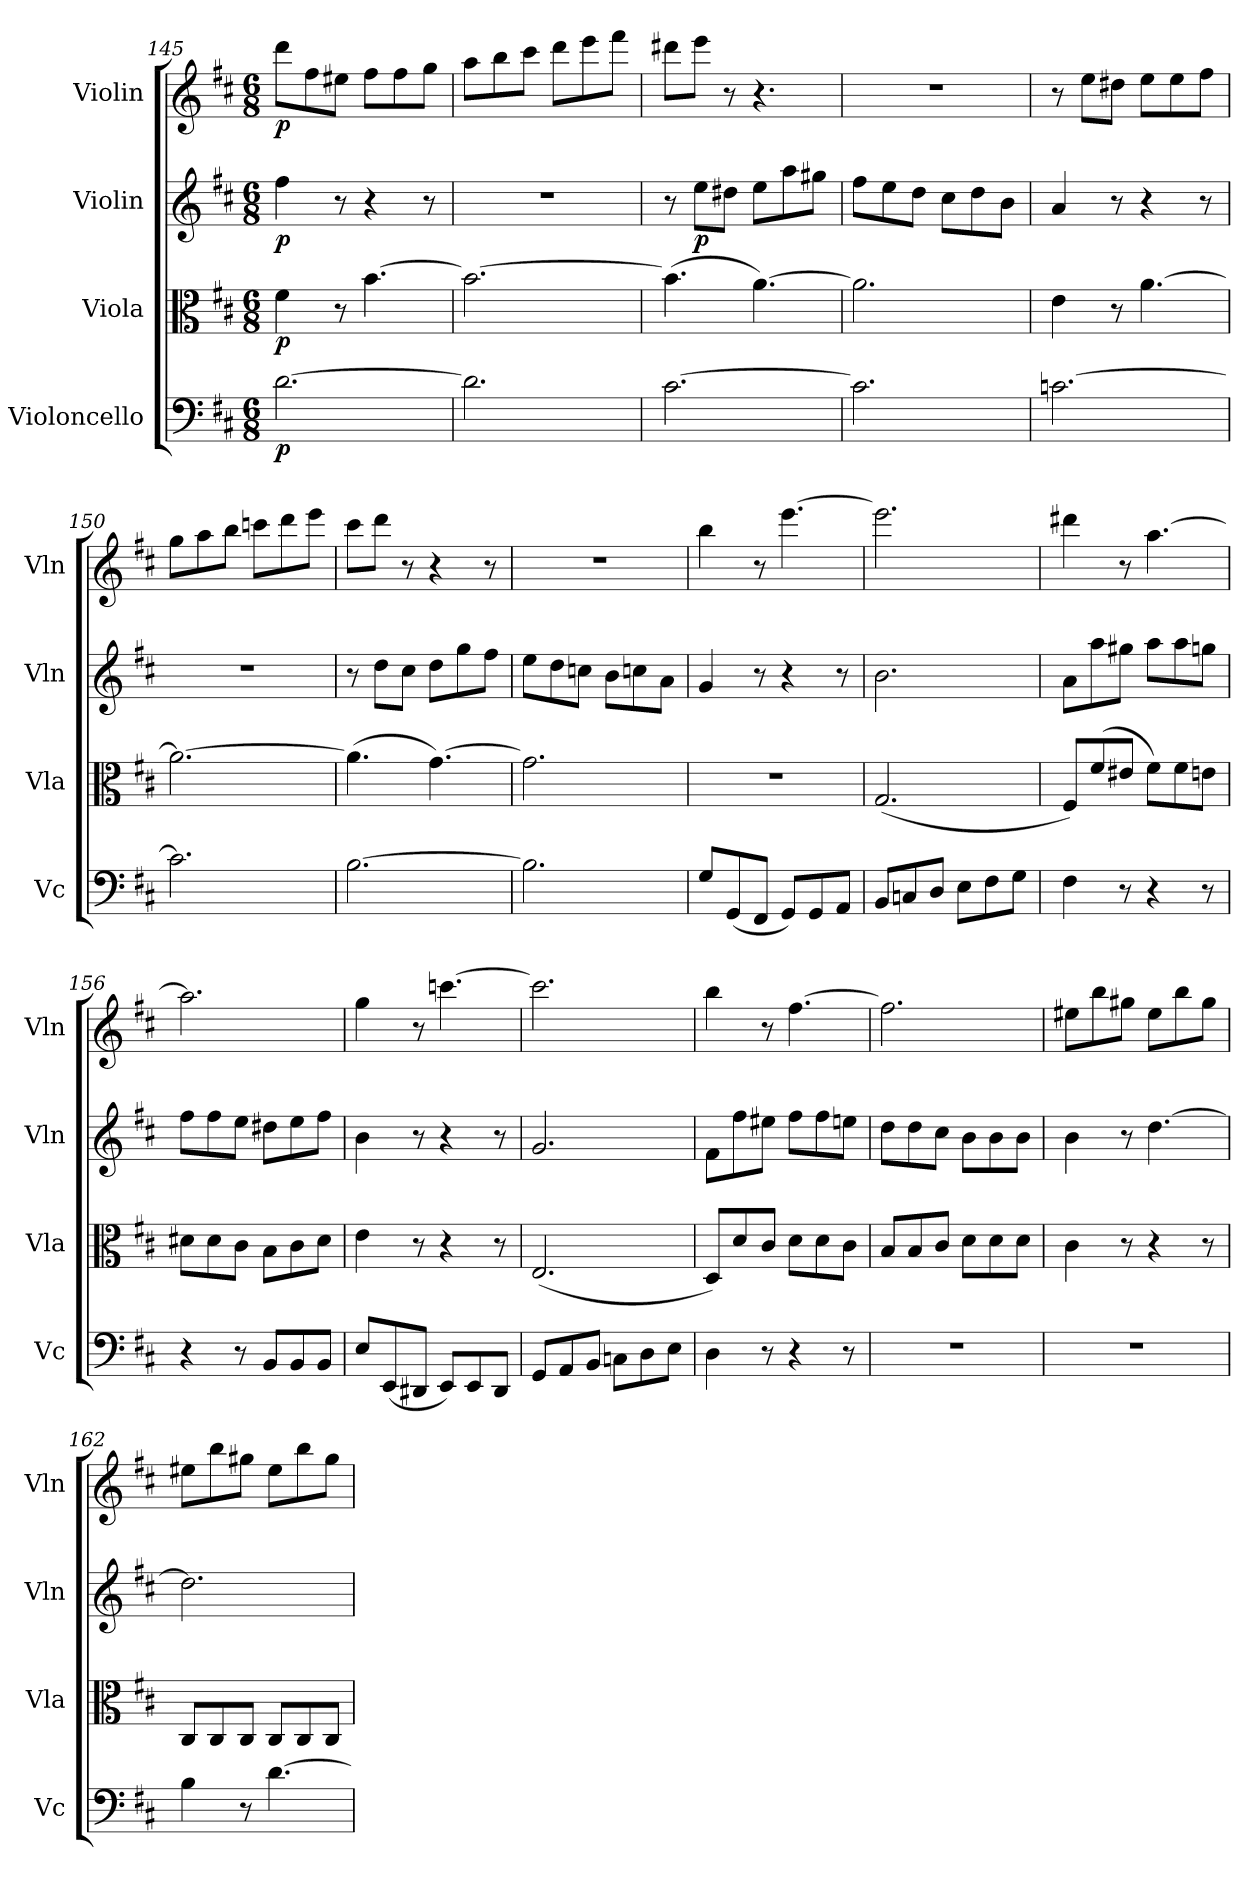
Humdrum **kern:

**kern	**dynam	**kern	**dynam	**kern	**dynam	**kern	**dynam
*part4	*part4	*part3	*part3	*part2	*part2	*part1	*part1
*staff4	*staff4	*staff3	*staff3	*staff2	*staff2	*staff1	*staff1
*I"Violoncello	*	*I"Viola	*	*I"Violin	*	*I"Violin	*
*I'Vc	*	*I'Vla	*	*I'Vln	*	*I'Vln	*
*clefF4	*	*clefC3	*	*clefG2	*	*clefG2	*
*k[f#c#]	*	*k[f#c#]	*	*k[f#c#]	*	*k[f#c#]	*
*M6/8	*	*M6/8	*	*M6/8	*	*M6/8	*
=145	=145	=145	=145	=145	=145	=145	=145
[2.d\	p	4f#\	p	4ff#\	p	8ddd\L	p
.	.	.	.	.	.	8ff#\	.
.	.	8r	.	8r	.	8ee#X\J	.
.	.	[4.b\	.	4r	.	8ff#\L	.
.	.	.	.	.	.	8ff#\	.
.	.	.	.	8r	.	8gg\J	.
=146	=146	=146	=146	=146	=146	=146	=146
2.d\]	.	2.b\_	.	2.r	.	8aa\L	.
.	.	.	.	.	.	8bb\	.
.	.	.	.	.	.	8ccc#\J	.
.	.	.	.	.	.	8ddd\L	.
.	.	.	.	.	.	8eee\	.
.	.	.	.	.	.	8fff#\J	.
=147	=147	=147	=147	=147	=147	=147	=147
[2.c#\	.	(4.b\]	.	8r	.	8ddd#X\L	.
.	.	.	.	8ee\L	p	8eee\J	.
.	.	.	.	8dd#X\J	.	8r	.
.	.	[4.a\)	.	8ee\L	.	4.r	.
.	.	.	.	8aa\	.	.	.
.	.	.	.	8gg#X\J	.	.	.
=148	=148	=148	=148	=148	=148	=148	=148
2.c#\]	.	2.a\]	.	8ff#\L	.	2.r	.
.	.	.	.	8ee\	.	.	.
.	.	.	.	8dd\J	.	.	.
.	.	.	.	8cc#\L	.	.	.
.	.	.	.	8dd\	.	.	.
.	.	.	.	8b\J	.	.	.
=149	=149	=149	=149	=149	=149	=149	=149
[2.cn\	.	4e\	.	4a/	.	8r	.
.	.	.	.	.	.	8ee\L	.
.	.	8r	.	8r	.	8dd#X\J	.
.	.	[4.a\	.	4r	.	8ee\L	.
.	.	.	.	.	.	8ee\	.
.	.	.	.	8r	.	8ff#\J	.
=150	=150	=150	=150	=150	=150	=150	=150
2.c\]	.	2.a\_	.	2.r	.	8gg\L	.
.	.	.	.	.	.	8aa\	.
.	.	.	.	.	.	8bb\J	.
.	.	.	.	.	.	8cccn\L	.
.	.	.	.	.	.	8ddd\	.
.	.	.	.	.	.	8eee\J	.
=151	=151	=151	=151	=151	=151	=151	=151
[2.B\	.	(4.a\]	.	8r	.	8ccc#\L	.
.	.	.	.	8dd\L	.	8ddd\J	.
.	.	.	.	8cc#\J	.	8r	.
.	.	[4.g\)	.	8dd\L	.	4r	.
.	.	.	.	8gg\	.	.	.
.	.	.	.	8ff#\J	.	8r	.
=152	=152	=152	=152	=152	=152	=152	=152
2.B\]	.	2.g\]	.	8ee\L	.	2.r	.
.	.	.	.	8dd\	.	.	.
.	.	.	.	8ccn\J	.	.	.
.	.	.	.	8b\L	.	.	.
.	.	.	.	8ccn\	.	.	.
.	.	.	.	8a\J	.	.	.
=153	=153	=153	=153	=153	=153	=153	=153
8G/L	.	2.r	.	4g/	.	4bb\	.
(8GG/	.	.	.	.	.	.	.
8FF#/J	.	.	.	8r	.	8r	.
8GG/L)	.	.	.	4r	.	[4.eee\	.
8GG/	.	.	.	.	.	.	.
8AA/J	.	.	.	8r	.	.	.
=154	=154	=154	=154	=154	=154	=154	=154
8BB/L	.	(2.G/	.	2.b\	.	2.eee\]	.
8Cn/	.	.	.	.	.	.	.
8D/J	.	.	.	.	.	.	.
8E\L	.	.	.	.	.	.	.
8F#\	.	.	.	.	.	.	.
8G\J	.	.	.	.	.	.	.
=155	=155	=155	=155	=155	=155	=155	=155
4F#\	.	8F#/L)	.	8a\L	.	4ddd#X\	.
.	.	(8f#/	.	8aa\	.	.	.
8r	.	8e#X/J	.	8gg#X\J	.	8r	.
4r	.	8f#\L)	.	8aa\L	.	[4.aa\	.
.	.	8f#\	.	8aa\	.	.	.
8r	.	8en\J	.	8ggn\J	.	.	.
=156	=156	=156	=156	=156	=156	=156	=156
4r	.	8d#X\L	.	8ff#\L	.	2.aa\]	.
.	.	8d#\	.	8ff#\	.	.	.
8r	.	8c#\J	.	8ee\J	.	.	.
8BB/L	.	8B\L	.	8dd#X\L	.	.	.
8BB/	.	8c#\	.	8ee\	.	.	.
8BB/J	.	8d#\J	.	8ff#\J	.	.	.
=157	=157	=157	=157	=157	=157	=157	=157
8E/L	.	4e\	.	4b\	.	4gg\	.
(8EE/	.	.	.	.	.	.	.
8DD#X/J	.	8r	.	8r	.	8r	.
8EE/L)	.	4r	.	4r	.	[4.cccn\	.
8EE/	.	.	.	.	.	.	.
8DD#/J	.	8r	.	8r	.	.	.
=158	=158	=158	=158	=158	=158	=158	=158
8GG/L	.	(2.E/	.	2.g/	.	2.ccc\]	.
8AA/	.	.	.	.	.	.	.
8BB/J	.	.	.	.	.	.	.
8Cn\L	.	.	.	.	.	.	.
8D\	.	.	.	.	.	.	.
8E\J	.	.	.	.	.	.	.
=159	=159	=159	=159	=159	=159	=159	=159
4D\	.	8D/L)	.	8f#\L	.	4bb\	.
.	.	8d/	.	8ff#\	.	.	.
8r	.	8c#/J	.	8ee#X\J	.	8r	.
4r	.	8d\L	.	8ff#\L	.	[4.ff#\	.
.	.	8d\	.	8ff#\	.	.	.
8r	.	8c#\J	.	8een\J	.	.	.
=160	=160	=160	=160	=160	=160	=160	=160
2.r	.	8B/L	.	8dd\L	.	2.ff#\]	.
.	.	8B/	.	8dd\	.	.	.
.	.	8c#/J	.	8cc#\J	.	.	.
.	.	8d\L	.	8b\L	.	.	.
.	.	8d\	.	8b\	.	.	.
.	.	8d\J	.	8b\J	.	.	.
=161	=161	=161	=161	=161	=161	=161	=161
2.r	.	4c#\	.	4b\	.	8ee#X\L	.
.	.	.	.	.	.	8bb\	.
.	.	8r	.	8r	.	8gg#X\J	.
.	.	4r	.	[4.dd\	.	8ee#\L	.
.	.	.	.	.	.	8bb\	.
.	.	8r	.	.	.	8gg#\J	.
=162	=162	=162	=162	=162	=162	=162	=162
4B\	.	8C#/L	.	2.dd\]	.	8ee#X\L	.
.	.	8C#/	.	.	.	8bb\	.
8r	.	8C#/J	.	.	.	8gg#X\J	.
[4.d\	.	8C#/L	.	.	.	8ee#\L	.
.	.	8C#/	.	.	.	8bb\	.
.	.	8C#/J	.	.	.	8gg#\J	.
=	=	=	=	=	=	=	=
*-	*-	*-	*-	*-	*-	*-	*-
